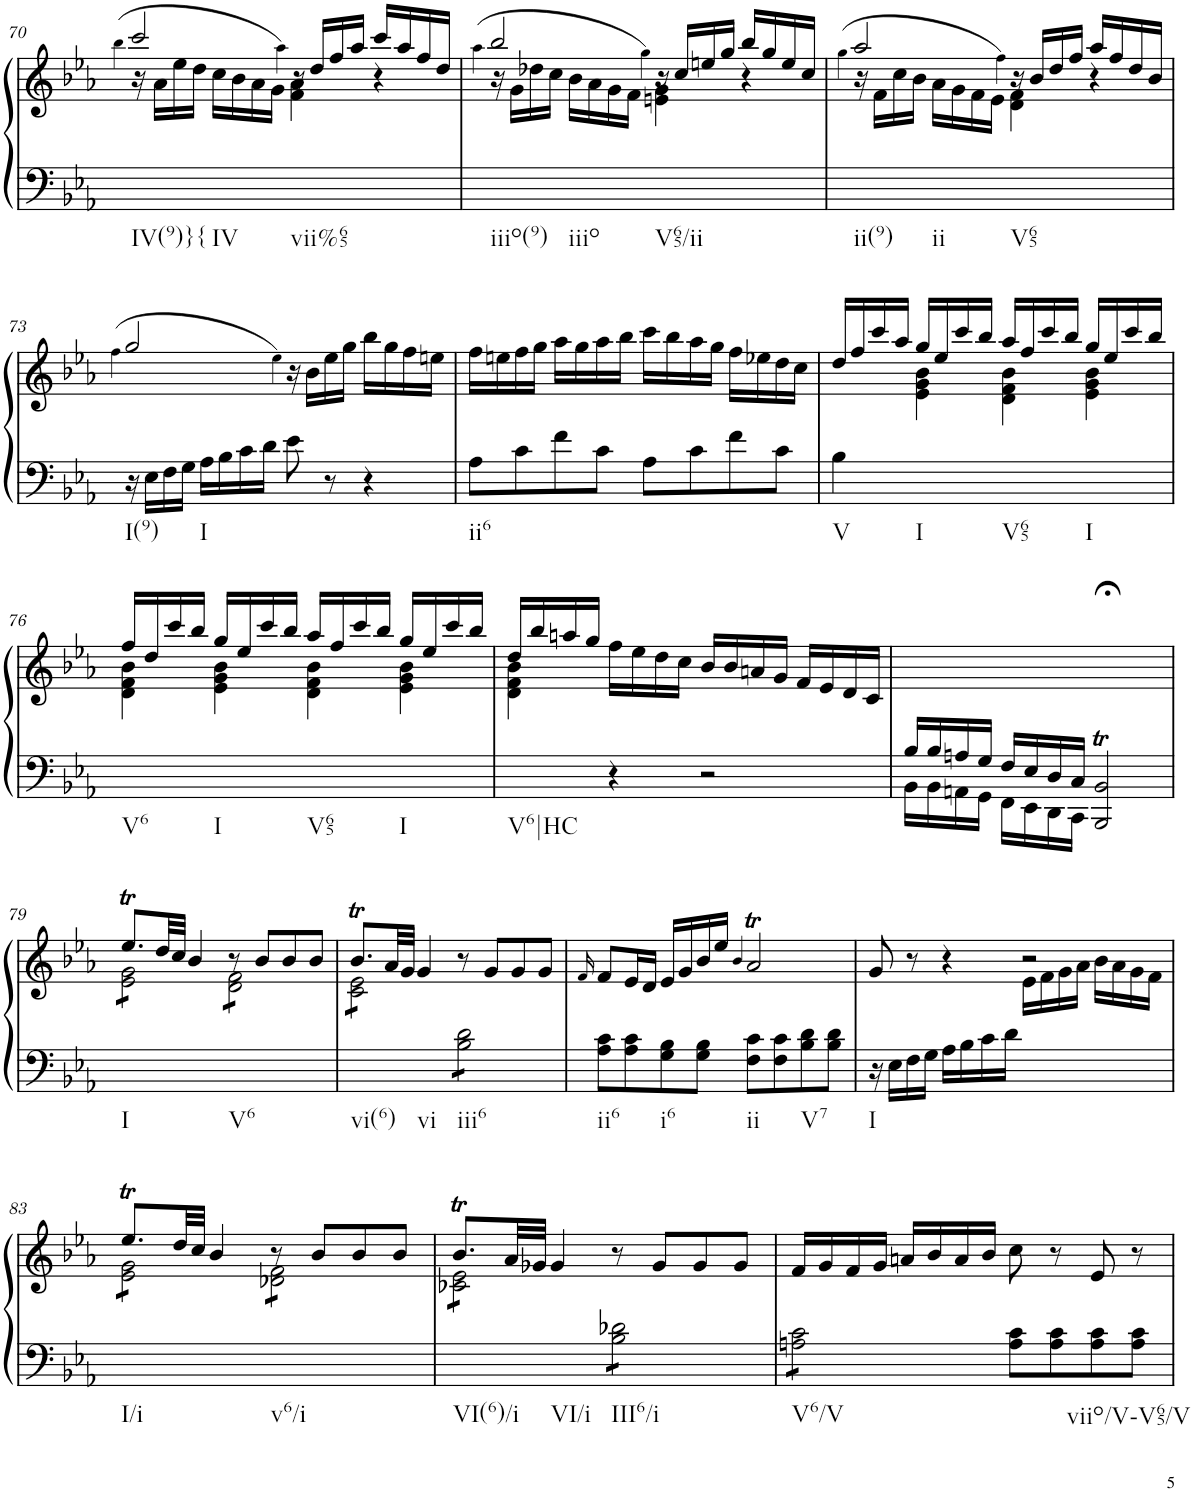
**kern	**kern
*part1	*part1
*staff2	*staff1
*I"Piano	*
*I'Pno.	*
!!LO:PB:g=z
*clefF4	*clefG2
*k[b-e-a-]	*k[b-e-a-]
*M4/4	*M4/4
*met(c)	*met(c)
=70	=70
.	(4qbb-\
*	*^
!LO:TX:b:t=IV(9)}{	!	!
16r	2ccc/	16ryy
8.ryy	.	16a-\LL
.	.	16ee-\
.	.	16dd\JJ
!LO:TX:b:t=IV	!	!
4ryy	.	16cc\LL
.	.	16b-\
.	.	16a-\
.	.	16g\JJ
.	4qaa-\)	.
!LO:TX:b:t=vii%65	!	!
4ryy	16r	4f\ 4a-\
.	16dd/LL	.
.	16ff/	.
.	16aa-/JJ	.
4r	16ccc/LL	4ryy
.	16aa-/	.
.	16ff/	.
.	16dd/JJ	.
=71	=71	=71
.	(4qaa-\	.
!LO:TX:b:t=iiio(9)	!	!
16r	2bb-/	16ryy
8.ryy	.	16g\LL
.	.	16dd-X\
.	.	16cc\JJ
!LO:TX:b:t=iiio	!	!
4ryy	.	16b-\LL
.	.	16a-\
.	.	16g\
.	.	16f\JJ
.	4qgg\)	.
!LO:TX:b:t=V65/ii	!	!
4ryy	16r	4en\ 4g\
.	16cc/LL	.
.	16een/	.
.	16gg/JJ	.
4r	16bb-/LL	4ryy
.	16gg/	.
.	16ee/	.
.	16cc/JJ	.
=72	=72	=72
.	(4qgg\	.
!LO:TX:b:t=ii(9)	!	!
16r	2aa-/	16ryy
8.ryy	.	16f\LL
.	.	16cc\
.	.	16b-\JJ
!LO:TX:b:t=ii	!	!
4ryy	.	16a-\LL
.	.	16g\
.	.	16f\
.	.	16e-\JJ
.	4qff\)	.
!LO:TX:b:t=V65	!	!
4ryy	16r	4d\ 4f\
.	16b-/LL	.
.	16dd/	.
.	16ff/JJ	.
4r	16aa-/LL	4ryy
.	16ff/	.
.	16dd/	.
.	16b-/JJ	.
*	*v	*v
!!LO:LB:g=z
=73	=73
.	(4qff\
!LO:TX:b:t=I(9)	!
16r	2gg/
16E-\LL	.
16F\	.
16G\JJ	.
!LO:TX:b:t=I	!
16A-\LL	.
16B-\	.
16c\	.
16d\JJ	.
.	4qee-\)
8e-\	16r
.	16b-\LL
8r	16ee-\
.	16gg\JJ
4r	16bb-\LL
.	16gg\
.	16ff\
.	16een\JJ
=74	=74
!LO:TX:b:t=ii6	!
8A-\L	16ff\LL
.	16een\
8c\	16ff\
.	16gg\JJ
8f\	16aa-\LL
.	16gg\
8c\J	16aa-\
.	16bb-\JJ
8A-\L	16ccc\LL
.	16bb-\
8c\	16aa-\
.	16gg\JJ
8f\	16ff\LL
.	16ee-X\
8c\J	16dd\
.	16cc\JJ
=75	=75
*	*^
!LO:TX:b:t=V	!	!
4B-\	16dd/LL	4ryy
.	16ff/	.
.	16ccc/	.
.	16aa-/JJ	.
!LO:TX:b:t=I	!	!
4ryy	16gg/LL	4e-\ 4g\ 4b-\
.	16ee-/	.
.	16ccc/	.
.	16bb-/JJ	.
!LO:TX:b:t=V65	!	!
4ryy	16aa-/LL	4d\ 4f\ 4b-\
.	16ff/	.
.	16ccc/	.
.	16bb-/JJ	.
!LO:TX:b:t=I	!	!
4ryy	16gg/LL	4e-\ 4g\ 4b-\
.	16ee-/	.
.	16ccc/	.
.	16bb-/JJ	.
!!LO:LB:g=z	!!
=76	=76	=76
!LO:TX:b:t=V6	!	!
4ryy	16ff/LL	4d\ 4f\ 4b-\
.	16dd/	.
.	16ccc/	.
.	16bb-/JJ	.
!LO:TX:b:t=I	!	!
4ryy	16gg/LL	4e-\ 4g\ 4b-\
.	16ee-/	.
.	16ccc/	.
.	16bb-/JJ	.
!LO:TX:b:t=V65	!	!
4ryy	16aa-/LL	4d\ 4f\ 4b-\
.	16ff/	.
.	16ccc/	.
.	16bb-/JJ	.
!LO:TX:b:t=I	!	!
4ryy	16gg/LL	4e-\ 4g\ 4b-\
.	16ee-/	.
.	16ccc/	.
.	16bb-/JJ	.
=77	=77	=77
!LO:TX:b:t=V6|HC	!	!
4ryy	16dd/LL	4d\ 4f\ 4b-\
.	16bb-/	.
.	16aan/	.
.	16gg/JJ	.
4r	16ff\LL	2.ryy
.	16ee-\	.
.	16dd\	.
.	16cc\JJ	.
2r	16b-/LL	.
.	16b-/	.
.	16an/	.
.	16g/JJ	.
.	16f/LL	.
.	16e-/	.
.	16d/	.
.	16c/JJ	.
*	*v	*v
=78	=78
*^	*
16B-/LL	16BB-\LL	1ryy
16B-/	16BB-\	.
16An/	16AAn\	.
16G/JJ	16GG\JJ	.
16F/LL	16FF\LL	.
16E-/	16EE-\	.
16D/	16DD\	.
16C/JJ	16CC\JJ	.
2BB-;<T/	2BBB-/	.
!!LO:LB:g=z
=79	=79	=79
*	*	*^
!LO:TX:b:t=I	!	!	!
*v	*v	*	*
*	*tremolo	*
2ryy	8.ee-T/L	8e-\ 8g\L
.	.	8e-\ 8g\
.	32dd/LL	.
.	32cc/JJJ	.
.	4b-/	8e-\ 8g\
.	.	8e-\ 8g\J
!LO:TX:b:t=V6	!	!
2ryy	8r	8d\ 8f\L
.	8b-/L	8d\ 8f\
.	8b-/	8d\ 8f\
.	8b-/J	8d\ 8f\J
=80	=80	=80
!LO:TX:b:t=vi(6)	!	!
!LO:TX:b:t=vi	!	!
2ryy	8.b-T/L	8c\ 8e-\L
.	.	8c\ 8e-\
.	32a-/LL	.
.	32g/JJJ	.
.	4g/	8c\ 8e-\
.	.	8c\ 8e-\J
*	*Xtremolo	*
!LO:TX:b:t=iii6	!	!
*tremolo	*	*
8B-\ 8d\L	8r	2ryy
8B-\ 8d\	8g/L	.
8B-\ 8d\	8g/	.
8B-\ 8d\J	8g/J	.
*Xtremolo	*	*
*	*v	*v
=81	=81
.	16qf/
!LO:TX:b:t=ii6	!
8A-\ 8c\L	8f/L
8A-\ 8c\	16e-/L
.	16d/JJ
!LO:TX:b:t=i6	!
8G\ 8B-\	16e-/LL
.	16g/
8G\ 8B-\J	16b-/
.	16ee-/JJ
.	4qb-/
!LO:TX:b:t=ii	!
8F\ 8c\L	2a-T/
8F\ 8c\	.
!LO:TX:b:t=V7	!
8B-\ 8d\	.
8B-\ 8d\J	.
=82	=82
*	*^
!LO:TX:b:t=I	!	!
16r	8g/	2ryy
16E-\LL	.	.
16F\	8r	.
16G\JJ	.	.
16A-\LL	4r	.
16B-\	.	.
16c\	.	.
16d\JJ	.	.
2ryy	2r	16e-\LL
.	.	16f\
.	.	16g\
.	.	16a-\JJ
.	.	16b-\LL
.	.	16a-\
.	.	16g\
.	.	16f\JJ
!!LO:LB:g=z	!!
=83	=83	=83
!LO:TX:b:t=I/i	!	!
*	*tremolo	*
2ryy	8.ee-T/L	8e-\ 8g\L
.	.	8e-\ 8g\
.	32dd/LL	.
.	32cc/JJJ	.
.	4b-/	8e-\ 8g\
.	.	8e-\ 8g\J
!LO:TX:b:t=v6/i	!	!
2ryy	8r	8d-X\ 8f\L
.	8b-/L	8d-X\ 8f\
.	8b-/	8d-X\ 8f\
.	8b-/J	8d-X\ 8f\J
=84	=84	=84
!LO:TX:b:t=VI(6)/i	!	!
!LO:TX:b:t=VI/i	!	!
2ryy	8.b-T/L	8c-X\ 8e-\L
.	.	8c-X\ 8e-\
.	32a-/LL	.
.	32g-X/JJJ	.
.	4g-/	8c-X\ 8e-\
.	.	8c-X\ 8e-\J
*	*Xtremolo	*
!LO:TX:b:t=III6/i	!	!
*tremolo	*	*
8B-\ 8d-X\L	8r	2ryy
8B-\ 8d-X\	8g-/L	.
8B-\ 8d-X\	8g-/	.
8B-\ 8d-X\J	8g-/J	.
*	*v	*v
=85	=85
!LO:TX:b:t=V6/V	!
8An\ 8c\L	16f/LL
.	16g/
8An\ 8c\	16f/
.	16g/JJ
8An\ 8c\	16an/LL
.	16b-/
8An\ 8c\J	16a/
*Xtremolo	*
.	16b-/JJ
8A\ 8c\L	8cc\
8A\ 8c\	8r
!LO:TX:b:t=viio/V-V65/V	!
8A\ 8c\	8e-/
8A\ 8c\J	8r
=	=
*-	*-
